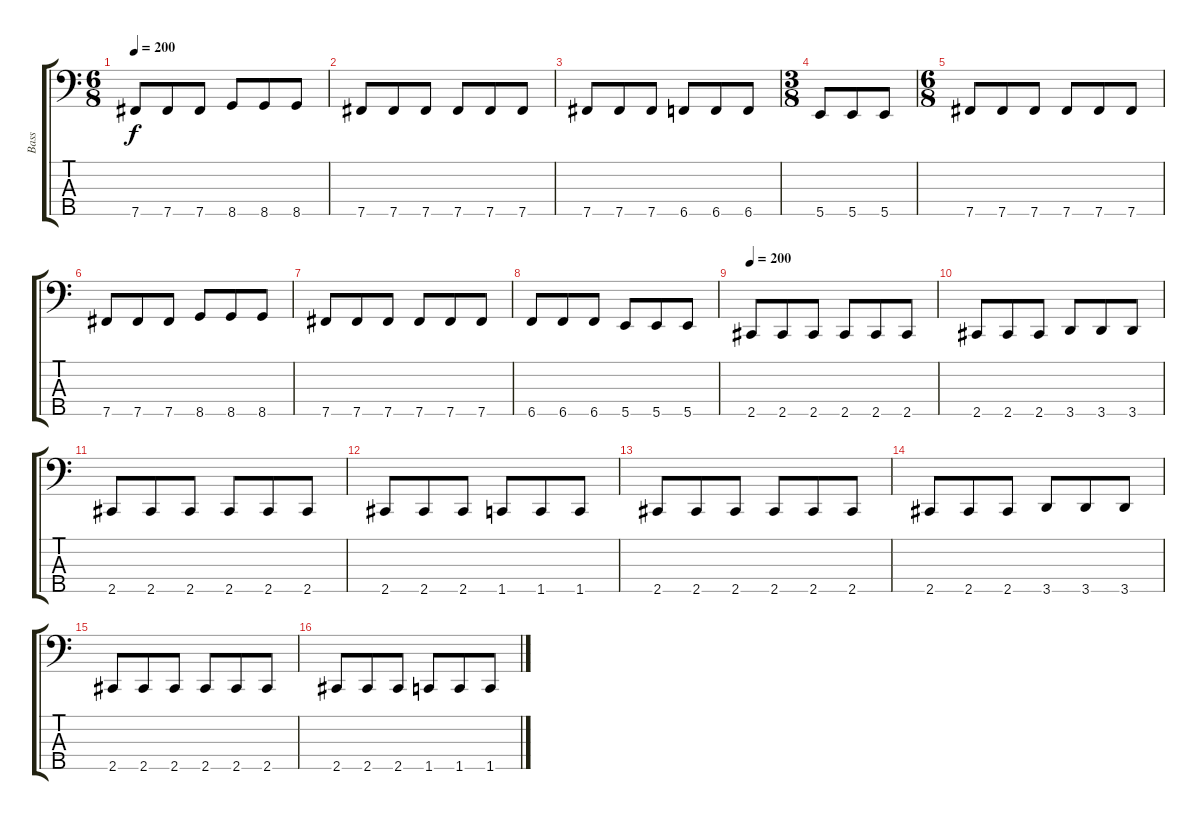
\track ("Bass" "Bass") {instrument electricbassfinger}
\staff {score tabs}
\tuning (G2 D2 A1 E1 B0) {hide}
\ts (6 8)
\tempo 200
\clef f4
\ks c
7.5.8{dy f} 7.5.8 7.5.8 8.5.8 8.5.8 8.5.8 |
7.5.8 7.5.8 7.5.8 7.5.8 7.5.8 7.5.8 |
7.5.8 7.5.8 7.5.8 6.5.8 6.5.8 6.5.8 |
\ts (3 8)
5.5.8 5.5.8 5.5.8 |
\ts (6 8)
7.5.8 7.5.8 7.5.8 7.5.8 7.5.8 7.5.8 |
7.5.8 7.5.8 7.5.8 8.5.8 8.5.8 8.5.8 |
7.5.8 7.5.8 7.5.8 7.5.8 7.5.8 7.5.8 |
6.5.8 6.5.8 6.5.8 5.5.8 5.5.8 5.5.8 |
\tempo 200
2.5.8 2.5.8 2.5.8 2.5.8 2.5.8 2.5.8 |
2.5.8 2.5.8 2.5.8 3.5.8 3.5.8 3.5.8 |
2.5.8 2.5.8 2.5.8 2.5.8 2.5.8 2.5.8 |
2.5.8 2.5.8 2.5.8 1.5.8 1.5.8 1.5.8 |
2.5.8 2.5.8 2.5.8 2.5.8 2.5.8 2.5.8 |
2.5.8 2.5.8 2.5.8 3.5.8 3.5.8 3.5.8 |
2.5.8 2.5.8 2.5.8 2.5.8 2.5.8 2.5.8 |
2.5.8 2.5.8 2.5.8 1.5.8 1.5.8 1.5.8
